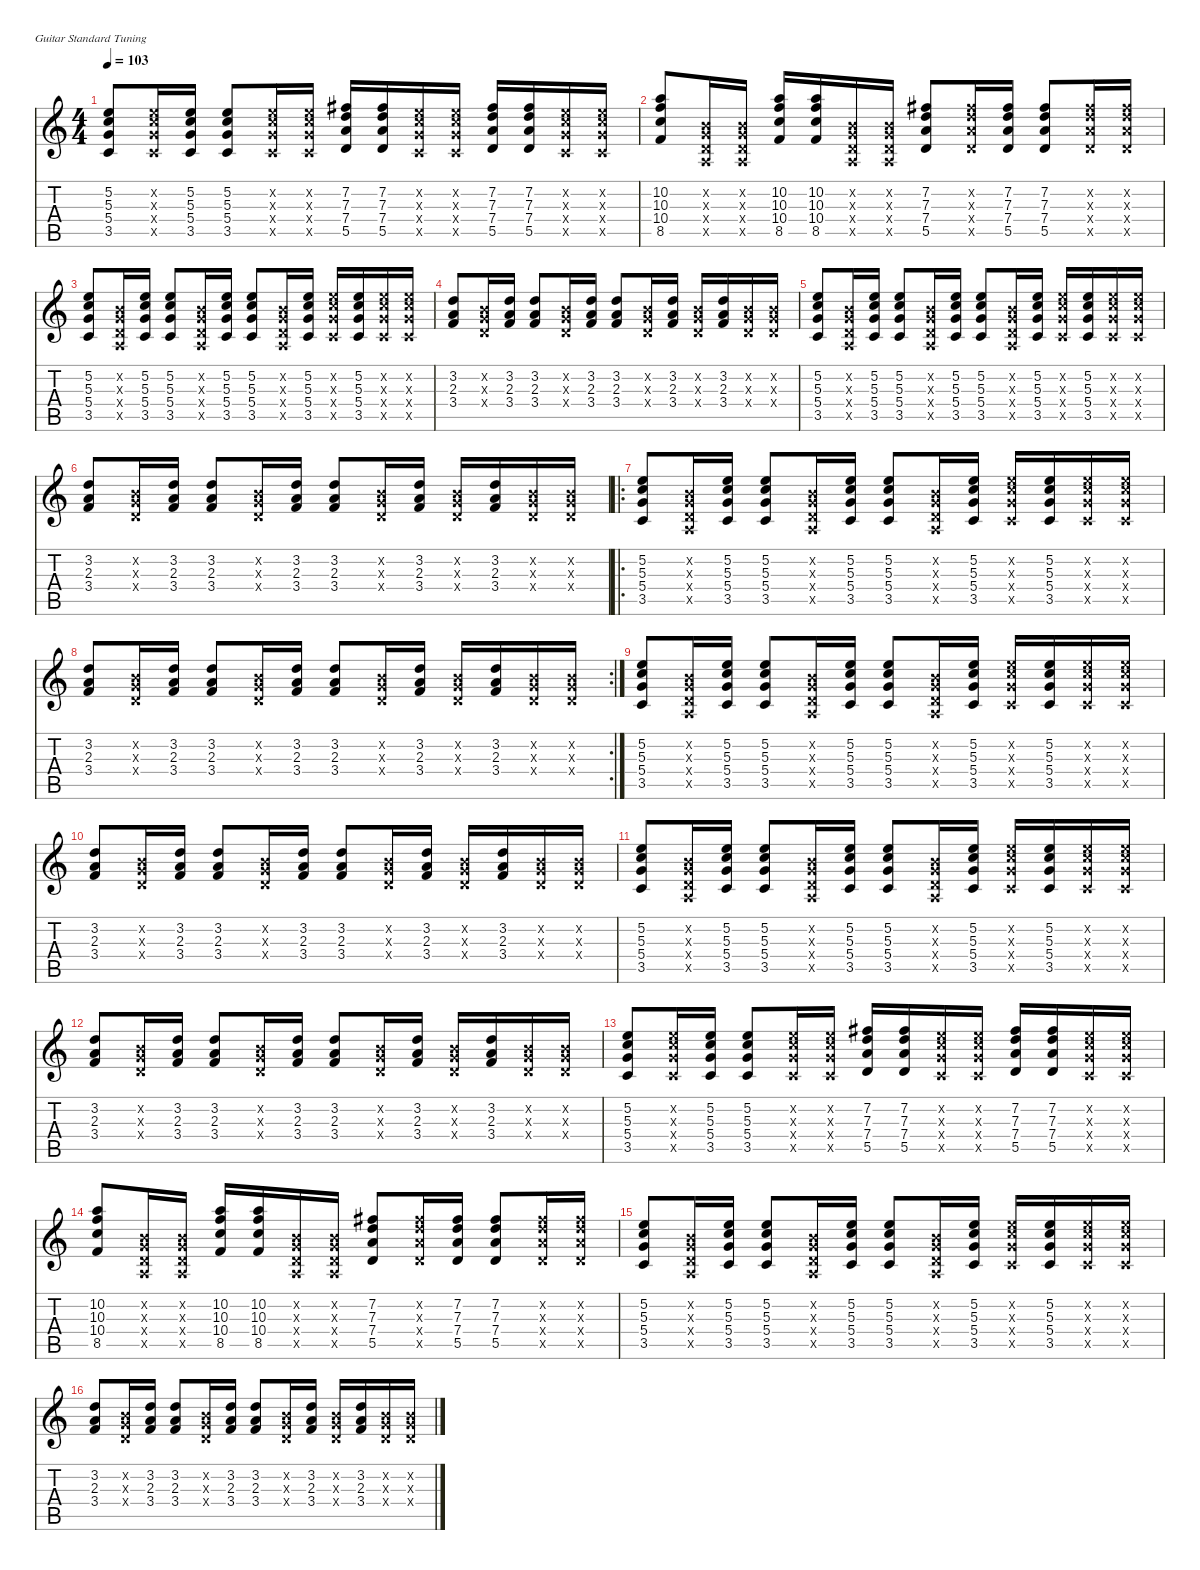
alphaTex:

\defaultSystemsLayout 4
\hideDynamics
\bracketExtendMode nobrackets
\singleTrackTrackNamePolicy hidden
\multiTrackTrackNamePolicy hidden
\otherSystemsTrackNameOrientation horizontal
\track ("Guitar 1" "el.guit.") {instrument electricguitarclean}
\staff {score tabs}
\tuning (E4 B3 G3 D3 A2 E2)
\ts (4 4)
\tempo 103
\clef g2
\ks c
(5.2 5.3 5.4 3.5).8{dy f beam Up} (5.2{x} 5.3{x} 5.4{x} 3.5{x}).16{beam Up} (5.2 5.3 5.4 3.5).16{beam Up} (5.2 5.3 5.4 3.5).8{beam Up} (5.2{x} 5.3{x} 5.4{x} 3.5{x}).16{beam Up} (5.2{x} 5.3{x} 5.4{x} 3.5{x}).16{beam Up} (7.2{acc #} 7.3 7.4 5.5).16{beam Up} (7.2{acc #} 7.3 7.4 5.5).16{beam Up} (5.2{x} 5.3{x} 5.4{x} 3.5{x}).16{beam Up} (5.2{x} 5.3{x} 5.4{x} 3.5{x}).16{beam Up} (7.2{acc #} 7.3 7.4 5.5).16{beam Up} (7.2{acc #} 7.3 7.4 5.5).16{beam Up} (5.2{x} 5.3{x} 5.4{x} 3.5{x}).16{beam Up} (5.2{x} 5.3{x} 5.4{x} 3.5{x}).16{beam Up} |
(10.2 10.3 10.4 8.5).8{beam Up} (0.2{x} 0.3{x} 0.4{x} 0.5{x}).16{beam Up} (0.2{x} 0.3{x} 0.4{x} 0.5{x}).16{beam Up} (10.2 10.3 10.4 8.5).16{beam Up} (10.2 10.3 10.4 8.5).16{beam Up} (0.2{x} 0.3{x} 0.4{x} 0.5{x}).16{beam Up} (0.2{x} 0.3{x} 0.4{x} 0.5{x}).16{beam Up} (7.2{acc #} 7.3 7.4 5.5).8{beam Up} (7.2{x acc #} 7.3{x} 7.4{x} 5.5{x}).16{beam Up} (7.2{acc #} 7.3 7.4 5.5).16{beam Up} (7.2{acc #} 7.3 7.4 5.5).8{beam Up} (7.2{x acc #} 7.3{x} 7.4{x} 5.5{x}).16{beam Up} (7.2{x acc #} 7.3{x} 7.4{x} 5.5{x}).16{beam Up} |
(5.2 5.3 5.4 3.5).8{beam Up} (0.2{x} 0.3{x} 0.4{x} 0.5{x}).16{beam Up} (5.2 5.3 5.4 3.5).16{beam Up} (5.2 5.3 5.4 3.5).8{beam Up} (0.2{x} 0.3{x} 0.4{x} 0.5{x}).16{beam Up} (5.2 5.3 5.4 3.5).16{beam Up} (5.2 5.3 5.4 3.5).8{beam Up} (0.2{x} 0.3{x} 0.4{x} 0.5{x}).16{beam Up} (5.2 5.3 5.4 3.5).16{beam Up} (5.2{x} 5.3{x} 5.4{x} 3.5{x}).16{beam Up} (5.2 5.3 5.4 3.5).16{beam Up} (5.2{x} 5.3{x} 5.4{x} 3.5{x}).16{beam Up} (5.2{x} 5.3{x} 5.4{x} 3.5{x}).16{beam Up} |
(3.2 2.3 3.4).8{beam Up} (0.2{x} 0.3{x} 0.4{x}).16{beam Up} (3.2 2.3 3.4).16{beam Up} (3.2 2.3 3.4).8{beam Up} (0.2{x} 0.3{x} 0.4{x}).16{beam Up} (3.2 2.3 3.4).16{beam Up} (3.2 2.3 3.4).8{beam Up} (0.2{x} 0.3{x} 0.4{x}).16{beam Up} (3.2 2.3 3.4).16{beam Up} (0.2{x} 0.3{x} 0.4{x}).16{beam Up} (3.2 2.3 3.4).16{beam Up} (0.2{x} 0.3{x} 0.4{x}).16{beam Up} (0.2{x} 0.3{x} 0.4{x}).16{beam Up} |
(5.2 5.3 5.4 3.5).8{beam Up} (0.2{x} 0.3{x} 0.4{x} 0.5{x}).16{beam Up} (5.2 5.3 5.4 3.5).16{beam Up} (5.2 5.3 5.4 3.5).8{beam Up} (0.2{x} 0.3{x} 0.4{x} 0.5{x}).16{beam Up} (5.2 5.3 5.4 3.5).16{beam Up} (5.2 5.3 5.4 3.5).8{beam Up} (0.2{x} 0.3{x} 0.4{x} 0.5{x}).16{beam Up} (5.2 5.3 5.4 3.5).16{beam Up} (5.2{x} 5.3{x} 5.4{x} 3.5{x}).16{beam Up} (5.2 5.3 5.4 3.5).16{beam Up} (5.2{x} 5.3{x} 5.4{x} 3.5{x}).16{beam Up} (5.2{x} 5.3{x} 5.4{x} 3.5{x}).16{beam Up} |
(3.2 2.3 3.4).8{beam Up} (0.2{x} 0.3{x} 0.4{x}).16{beam Up} (3.2 2.3 3.4).16{beam Up} (3.2 2.3 3.4).8{beam Up} (0.2{x} 0.3{x} 0.4{x}).16{beam Up} (3.2 2.3 3.4).16{beam Up} (3.2 2.3 3.4).8{beam Up} (0.2{x} 0.3{x} 0.4{x}).16{beam Up} (3.2 2.3 3.4).16{beam Up} (0.2{x} 0.3{x} 0.4{x}).16{beam Up} (3.2 2.3 3.4).16{beam Up} (0.2{x} 0.3{x} 0.4{x}).16{beam Up} (0.2{x} 0.3{x} 0.4{x}).16{beam Up} |
\ro
(5.2 5.3 5.4 3.5).8{beam Up} (0.2{x} 0.3{x} 0.4{x} 0.5{x}).16{beam Up} (5.2 5.3 5.4 3.5).16{beam Up} (5.2 5.3 5.4 3.5).8{beam Up} (0.2{x} 0.3{x} 0.4{x} 0.5{x}).16{beam Up} (5.2 5.3 5.4 3.5).16{beam Up} (5.2 5.3 5.4 3.5).8{beam Up} (0.2{x} 0.3{x} 0.4{x} 0.5{x}).16{beam Up} (5.2 5.3 5.4 3.5).16{beam Up} (5.2{x} 5.3{x} 5.4{x} 3.5{x}).16{beam Up} (5.2 5.3 5.4 3.5).16{beam Up} (5.2{x} 5.3{x} 5.4{x} 3.5{x}).16{beam Up} (5.2{x} 5.3{x} 5.4{x} 3.5{x}).16{beam Up} |
\rc 2
(3.2 2.3 3.4).8{beam Up} (0.2{x} 0.3{x} 0.4{x}).16{beam Up} (3.2 2.3 3.4).16{beam Up} (3.2 2.3 3.4).8{beam Up} (0.2{x} 0.3{x} 0.4{x}).16{beam Up} (3.2 2.3 3.4).16{beam Up} (3.2 2.3 3.4).8{beam Up} (0.2{x} 0.3{x} 0.4{x}).16{beam Up} (3.2 2.3 3.4).16{beam Up} (0.2{x} 0.3{x} 0.4{x}).16{beam Up} (3.2 2.3 3.4).16{beam Up} (0.2{x} 0.3{x} 0.4{x}).16{beam Up} (0.2{x} 0.3{x} 0.4{x}).16{beam Up} |
(5.2 5.3 5.4 3.5).8{beam Up} (0.2{x} 0.3{x} 0.4{x} 0.5{x}).16{beam Up} (5.2 5.3 5.4 3.5).16{beam Up} (5.2 5.3 5.4 3.5).8{beam Up} (0.2{x} 0.3{x} 0.4{x} 0.5{x}).16{beam Up} (5.2 5.3 5.4 3.5).16{beam Up} (5.2 5.3 5.4 3.5).8{beam Up} (0.2{x} 0.3{x} 0.4{x} 0.5{x}).16{beam Up} (5.2 5.3 5.4 3.5).16{beam Up} (5.2{x} 5.3{x} 5.4{x} 3.5{x}).16{beam Up} (5.2 5.3 5.4 3.5).16{beam Up} (5.2{x} 5.3{x} 5.4{x} 3.5{x}).16{beam Up} (5.2{x} 5.3{x} 5.4{x} 3.5{x}).16{beam Up} |
(3.2 2.3 3.4).8{beam Up} (0.2{x} 0.3{x} 0.4{x}).16{beam Up} (3.2 2.3 3.4).16{beam Up} (3.2 2.3 3.4).8{beam Up} (0.2{x} 0.3{x} 0.4{x}).16{beam Up} (3.2 2.3 3.4).16{beam Up} (3.2 2.3 3.4).8{beam Up} (0.2{x} 0.3{x} 0.4{x}).16{beam Up} (3.2 2.3 3.4).16{beam Up} (0.2{x} 0.3{x} 0.4{x}).16{beam Up} (3.2 2.3 3.4).16{beam Up} (0.2{x} 0.3{x} 0.4{x}).16{beam Up} (0.2{x} 0.3{x} 0.4{x}).16{beam Up} |
(5.2 5.3 5.4 3.5).8{beam Up} (0.2{x} 0.3{x} 0.4{x} 0.5{x}).16{beam Up} (5.2 5.3 5.4 3.5).16{beam Up} (5.2 5.3 5.4 3.5).8{beam Up} (0.2{x} 0.3{x} 0.4{x} 0.5{x}).16{beam Up} (5.2 5.3 5.4 3.5).16{beam Up} (5.2 5.3 5.4 3.5).8{beam Up} (0.2{x} 0.3{x} 0.4{x} 0.5{x}).16{beam Up} (5.2 5.3 5.4 3.5).16{beam Up} (5.2{x} 5.3{x} 5.4{x} 3.5{x}).16{beam Up} (5.2 5.3 5.4 3.5).16{beam Up} (5.2{x} 5.3{x} 5.4{x} 3.5{x}).16{beam Up} (5.2{x} 5.3{x} 5.4{x} 3.5{x}).16{beam Up} |
(3.2 2.3 3.4).8{beam Up} (0.2{x} 0.3{x} 0.4{x}).16{beam Up} (3.2 2.3 3.4).16{beam Up} (3.2 2.3 3.4).8{beam Up} (0.2{x} 0.3{x} 0.4{x}).16{beam Up} (3.2 2.3 3.4).16{beam Up} (3.2 2.3 3.4).8{beam Up} (0.2{x} 0.3{x} 0.4{x}).16{beam Up} (3.2 2.3 3.4).16{beam Up} (0.2{x} 0.3{x} 0.4{x}).16{beam Up} (3.2 2.3 3.4).16{beam Up} (0.2{x} 0.3{x} 0.4{x}).16{beam Up} (0.2{x} 0.3{x} 0.4{x}).16{beam Up} |
(5.2 5.3 5.4 3.5).8{beam Up} (5.2{x} 5.3{x} 5.4{x} 3.5{x}).16{beam Up} (5.2 5.3 5.4 3.5).16{beam Up} (5.2 5.3 5.4 3.5).8{beam Up} (5.2{x} 5.3{x} 5.4{x} 3.5{x}).16{beam Up} (5.2{x} 5.3{x} 5.4{x} 3.5{x}).16{beam Up} (7.2{acc #} 7.3 7.4 5.5).16{beam Up} (7.2{acc #} 7.3 7.4 5.5).16{beam Up} (5.2{x} 5.3{x} 5.4{x} 3.5{x}).16{beam Up} (5.2{x} 5.3{x} 5.4{x} 3.5{x}).16{beam Up} (7.2{acc #} 7.3 7.4 5.5).16{beam Up} (7.2{acc #} 7.3 7.4 5.5).16{beam Up} (5.2{x} 5.3{x} 5.4{x} 3.5{x}).16{beam Up} (5.2{x} 5.3{x} 5.4{x} 3.5{x}).16{beam Up} |
(10.2 10.3 10.4 8.5).8{beam Up} (0.2{x} 0.3{x} 0.4{x} 0.5{x}).16{beam Up} (0.2{x} 0.3{x} 0.4{x} 0.5{x}).16{beam Up} (10.2 10.3 10.4 8.5).16{beam Up} (10.2 10.3 10.4 8.5).16{beam Up} (0.2{x} 0.3{x} 0.4{x} 0.5{x}).16{beam Up} (0.2{x} 0.3{x} 0.4{x} 0.5{x}).16{beam Up} (7.2{acc #} 7.3 7.4 5.5).8{beam Up} (7.2{x acc #} 7.3{x} 7.4{x} 5.5{x}).16{beam Up} (7.2{acc #} 7.3 7.4 5.5).16{beam Up} (7.2{acc #} 7.3 7.4 5.5).8{beam Up} (7.2{x acc #} 7.3{x} 7.4{x} 5.5{x}).16{beam Up} (7.2{x acc #} 7.3{x} 7.4{x} 5.5{x}).16{beam Up} |
(5.2 5.3 5.4 3.5).8{beam Up} (0.2{x} 0.3{x} 0.4{x} 0.5{x}).16{beam Up} (5.2 5.3 5.4 3.5).16{beam Up} (5.2 5.3 5.4 3.5).8{beam Up} (0.2{x} 0.3{x} 0.4{x} 0.5{x}).16{beam Up} (5.2 5.3 5.4 3.5).16{beam Up} (5.2 5.3 5.4 3.5).8{beam Up} (0.2{x} 0.3{x} 0.4{x} 0.5{x}).16{beam Up} (5.2 5.3 5.4 3.5).16{beam Up} (5.2{x} 5.3{x} 5.4{x} 3.5{x}).16{beam Up} (5.2 5.3 5.4 3.5).16{beam Up} (5.2{x} 5.3{x} 5.4{x} 3.5{x}).16{beam Up} (5.2{x} 5.3{x} 5.4{x} 3.5{x}).16{beam Up} |
(3.2 2.3 3.4).8{beam Up} (0.2{x} 0.3{x} 0.4{x}).16{beam Up} (3.2 2.3 3.4).16{beam Up} (3.2 2.3 3.4).8{beam Up} (0.2{x} 0.3{x} 0.4{x}).16{beam Up} (3.2 2.3 3.4).16{beam Up} (3.2 2.3 3.4).8{beam Up} (0.2{x} 0.3{x} 0.4{x}).16{beam Up} (3.2 2.3 3.4).16{beam Up} (0.2{x} 0.3{x} 0.4{x}).16{beam Up} (3.2 2.3 3.4).16{beam Up} (0.2{x} 0.3{x} 0.4{x}).16{beam Up} (0.2{x} 0.3{x} 0.4{x}).16{beam Up}
